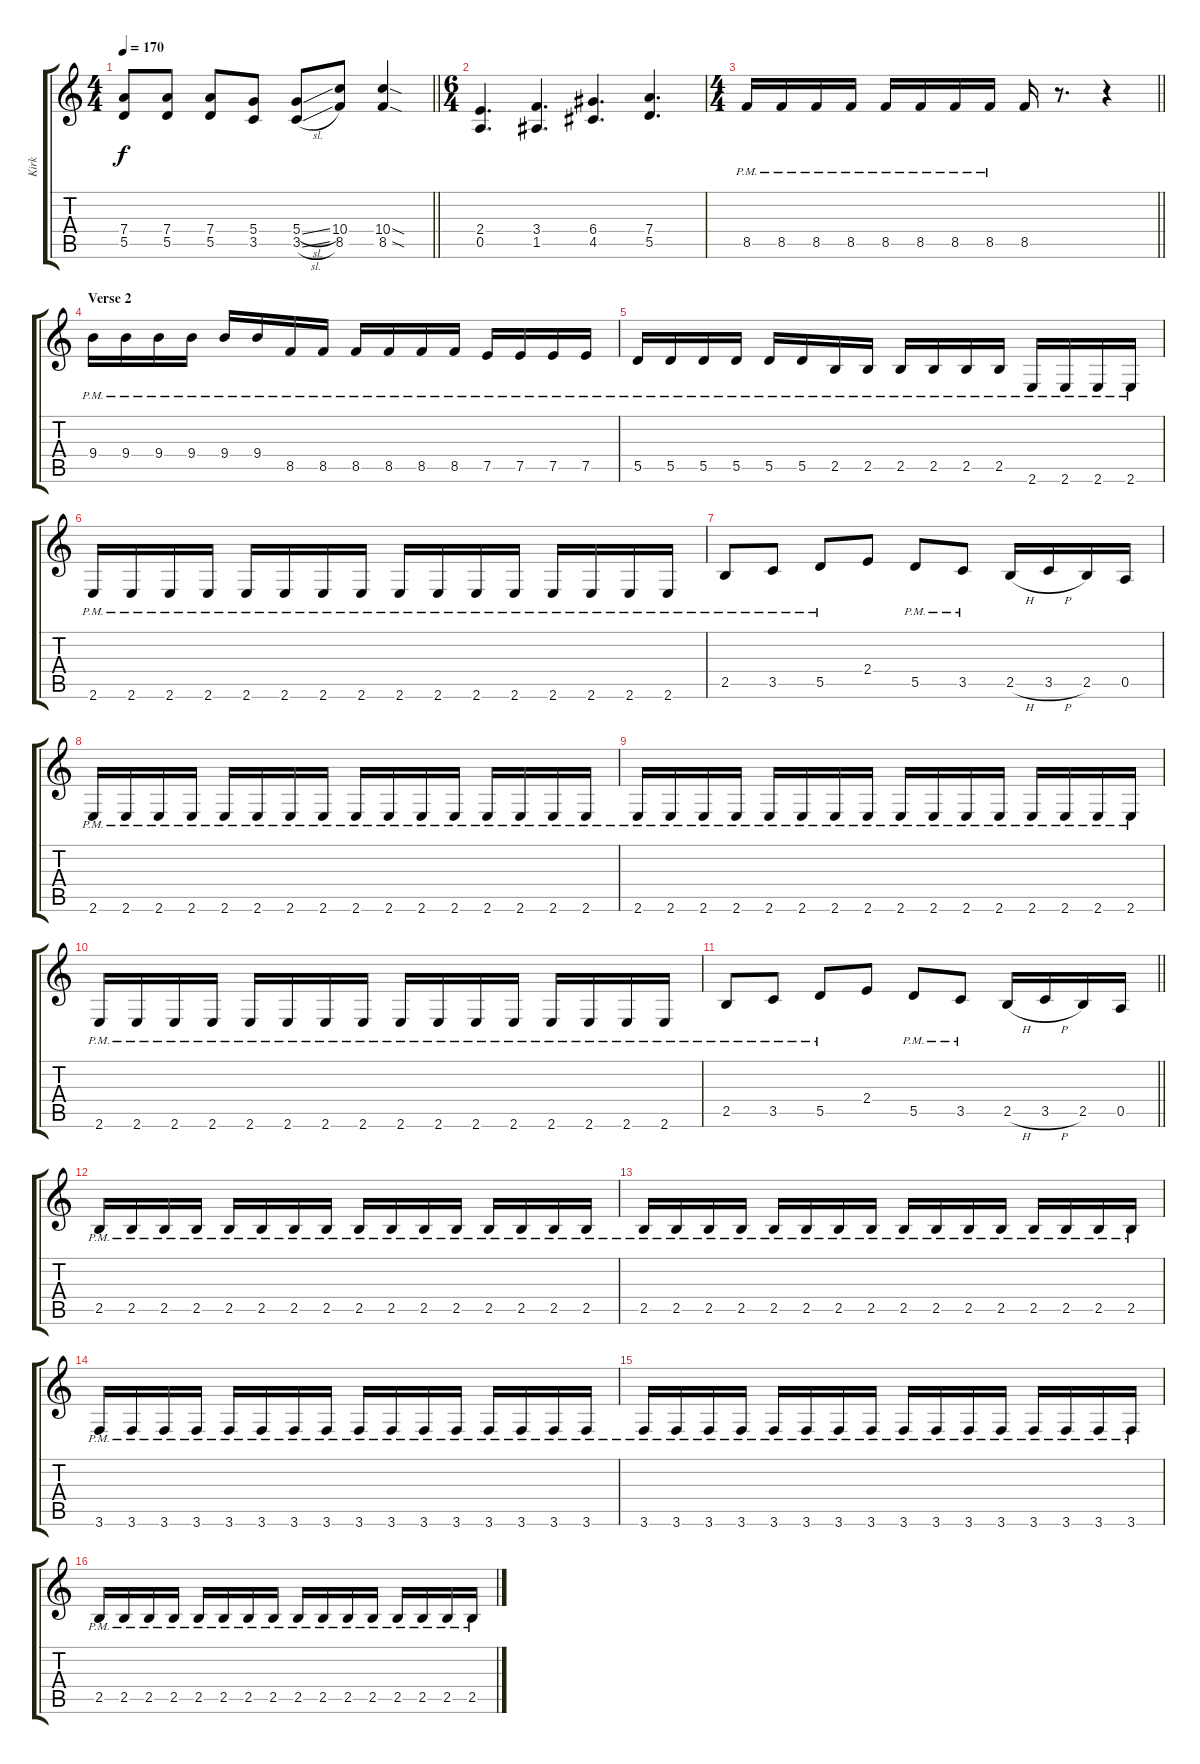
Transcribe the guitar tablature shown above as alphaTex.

\track ("Kirk" "Kirk") {instrument distortionguitar}
\staff {score tabs}
\tuning (E4 B3 G3 D3 A2 D2) {hide}
\ts (4 4)
\tempo 170
\clef g2
\barLineRight lightlight
\ks c
(7.4 5.5).8{dy f} (7.4 5.5).8 (7.4 5.5).8 (5.4 3.5).8 (5.4{sl} 3.5{sl}).8 (10.4 8.5).8 (10.4{sod} 8.5{sod}).4 |
\ts (6 4)
\section ("" "")
(2.4 0.5).4{d} (3.4 1.5).4{d} (6.4 4.5).4{d} (7.4 5.5).4{d} |
\ts (4 4)
\barLineRight lightlight
8.5{pm}.16 8.5{pm}.16 8.5{pm}.16 8.5{pm}.16 8.5{pm}.16 8.5{pm}.16 8.5{pm}.16 8.5{pm}.16 8.5.16 r.8{d} r.4 |
\section ("" "Verse 2")
9.4{pm}.16 9.4{pm}.16 9.4{pm}.16 9.4{pm}.16 9.4{pm}.16 9.4{pm}.16 8.5{pm}.16 8.5{pm}.16 8.5{pm}.16 8.5{pm}.16 8.5{pm}.16 8.5{pm}.16 7.5{pm}.16 7.5{pm}.16 7.5{pm}.16 7.5{pm}.16 |
5.5{pm}.16 5.5{pm}.16 5.5{pm}.16 5.5{pm}.16 5.5{pm}.16 5.5{pm}.16 2.5{pm}.16 2.5{pm}.16 2.5{pm}.16 2.5{pm}.16 2.5{pm}.16 2.5{pm}.16 2.6{pm}.16 2.6{pm}.16 2.6{pm}.16 2.6{pm}.16 |
2.6{pm}.16 2.6{pm}.16 2.6{pm}.16 2.6{pm}.16 2.6{pm}.16 2.6{pm}.16 2.6{pm}.16 2.6{pm}.16 2.6{pm}.16 2.6{pm}.16 2.6{pm}.16 2.6{pm}.16 2.6{pm}.16 2.6{pm}.16 2.6{pm}.16 2.6{pm}.16 |
2.5{pm}.8 3.5{pm}.8 5.5{pm}.8 2.4.8 5.5{pm}.8 3.5{pm}.8 2.5{h}.16 3.5{h}.16 2.5.16 0.5.16 |
2.6{pm}.16 2.6{pm}.16 2.6{pm}.16 2.6{pm}.16 2.6{pm}.16 2.6{pm}.16 2.6{pm}.16 2.6{pm}.16 2.6{pm}.16 2.6{pm}.16 2.6{pm}.16 2.6{pm}.16 2.6{pm}.16 2.6{pm}.16 2.6{pm}.16 2.6{pm}.16 |
2.6{pm}.16 2.6{pm}.16 2.6{pm}.16 2.6{pm}.16 2.6{pm}.16 2.6{pm}.16 2.6{pm}.16 2.6{pm}.16 2.6{pm}.16 2.6{pm}.16 2.6{pm}.16 2.6{pm}.16 2.6{pm}.16 2.6{pm}.16 2.6{pm}.16 2.6{pm}.16 |
2.6{pm}.16 2.6{pm}.16 2.6{pm}.16 2.6{pm}.16 2.6{pm}.16 2.6{pm}.16 2.6{pm}.16 2.6{pm}.16 2.6{pm}.16 2.6{pm}.16 2.6{pm}.16 2.6{pm}.16 2.6{pm}.16 2.6{pm}.16 2.6{pm}.16 2.6{pm}.16 |
\barLineRight lightlight
2.5{pm}.8 3.5{pm}.8 5.5{pm}.8 2.4.8 5.5{pm}.8 3.5{pm}.8 2.5{h}.16 3.5{h}.16 2.5.16 0.5.16 |
\section ("" "")
2.5{pm}.16 2.5{pm}.16 2.5{pm}.16 2.5{pm}.16 2.5{pm}.16 2.5{pm}.16 2.5{pm}.16 2.5{pm}.16 2.5{pm}.16 2.5{pm}.16 2.5{pm}.16 2.5{pm}.16 2.5{pm}.16 2.5{pm}.16 2.5{pm}.16 2.5{pm}.16 |
2.5{pm}.16 2.5{pm}.16 2.5{pm}.16 2.5{pm}.16 2.5{pm}.16 2.5{pm}.16 2.5{pm}.16 2.5{pm}.16 2.5{pm}.16 2.5{pm}.16 2.5{pm}.16 2.5{pm}.16 2.5{pm}.16 2.5{pm}.16 2.5{pm}.16 2.5{pm}.16 |
3.6{pm}.16 3.6{pm}.16 3.6{pm}.16 3.6{pm}.16 3.6{pm}.16 3.6{pm}.16 3.6{pm}.16 3.6{pm}.16 3.6{pm}.16 3.6{pm}.16 3.6{pm}.16 3.6{pm}.16 3.6{pm}.16 3.6{pm}.16 3.6{pm}.16 3.6{pm}.16 |
3.6{pm}.16 3.6{pm}.16 3.6{pm}.16 3.6{pm}.16 3.6{pm}.16 3.6{pm}.16 3.6{pm}.16 3.6{pm}.16 3.6{pm}.16 3.6{pm}.16 3.6{pm}.16 3.6{pm}.16 3.6{pm}.16 3.6{pm}.16 3.6{pm}.16 3.6{pm}.16 |
2.5{pm}.16 2.5{pm}.16 2.5{pm}.16 2.5{pm}.16 2.5{pm}.16 2.5{pm}.16 2.5{pm}.16 2.5{pm}.16 2.5{pm}.16 2.5{pm}.16 2.5{pm}.16 2.5{pm}.16 2.5{pm}.16 2.5{pm}.16 2.5{pm}.16 2.5{pm}.16
